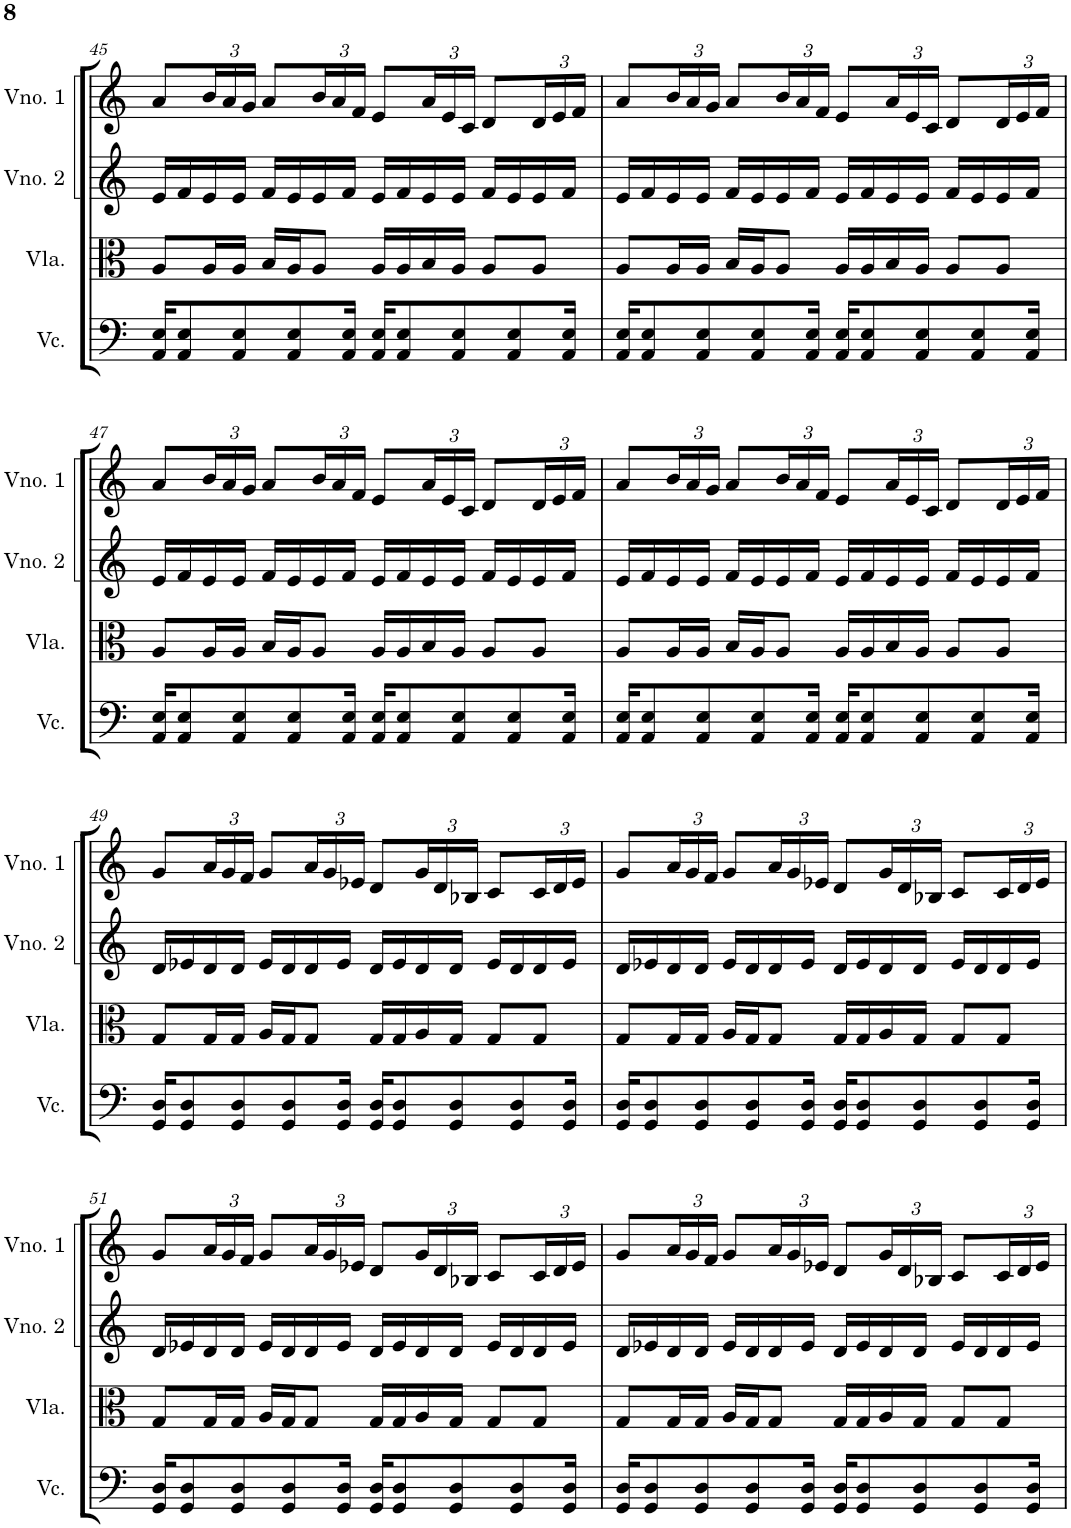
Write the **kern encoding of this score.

**kern	**kern	**kern	**kern
*part4	*part3	*part2	*part1
*staff4	*staff3	*staff2	*staff1
*I"Violoncelo	*I"Viola	*I"Violino 2	*I"Violino 1
*I'Vc.	*I'Vla.	*I'Vno. 2	*I'Vno. 1
!!LO:PB:g=z
*clefF4	*clefC3	*clefG2	*clefG2
*k[]	*k[]	*k[]	*k[]
*M4/4	*M4/4	*M4/4	*M4/4
=45	=45	=45	=45
16AA/ 16E/KL	8A/L	16e/LL	8a/L
8AA/ 8E/	.	16f/	.
*	*	*	*Xbrackettup
.	16A/L	16e/	24b/L
.	.	.	24a/
8AA/ 8E/	16A/JJ	16e/JJ	.
.	.	.	24g/JJ
.	16B/LL	16f/LL	8a/L
8AA/ 8E/	16A/J	16e/	.
.	8A/J	16e/	24b/L
.	.	.	24a/
16AA/ 16E/Jk	.	16f/JJ	.
.	.	.	24f/JJ
16AA/ 16E/KL	16A/LL	16e/LL	8e/L
8AA/ 8E/	16A/	16f/	.
.	16B/	16e/	24a/L
.	.	.	24e/
8AA/ 8E/	16A/JJ	16e/JJ	.
.	.	.	24c/JJ
.	8A/L	16f/LL	8d/L
8AA/ 8E/	.	16e/	.
.	8A/J	16e/	24d/L
.	.	.	24e/
16AA/ 16E/Jk	.	16f/JJ	.
.	.	.	24f/JJ
=46	=46	=46	=46
16AA/ 16E/KL	8A/L	16e/LL	8a/L
8AA/ 8E/	.	16f/	.
.	16A/L	16e/	24b/L
.	.	.	24a/
8AA/ 8E/	16A/JJ	16e/JJ	.
.	.	.	24g/JJ
.	16B/LL	16f/LL	8a/L
8AA/ 8E/	16A/J	16e/	.
.	8A/J	16e/	24b/L
.	.	.	24a/
16AA/ 16E/Jk	.	16f/JJ	.
.	.	.	24f/JJ
16AA/ 16E/KL	16A/LL	16e/LL	8e/L
8AA/ 8E/	16A/	16f/	.
.	16B/	16e/	24a/L
.	.	.	24e/
8AA/ 8E/	16A/JJ	16e/JJ	.
.	.	.	24c/JJ
.	8A/L	16f/LL	8d/L
8AA/ 8E/	.	16e/	.
.	8A/J	16e/	24d/L
.	.	.	24e/
16AA/ 16E/Jk	.	16f/JJ	.
.	.	.	24f/JJ
!!LO:LB:g=z
=47	=47	=47	=47
16AA/ 16E/KL	8A/L	16e/LL	8a/L
8AA/ 8E/	.	16f/	.
.	16A/L	16e/	24b/L
.	.	.	24a/
8AA/ 8E/	16A/JJ	16e/JJ	.
.	.	.	24g/JJ
.	16B/LL	16f/LL	8a/L
8AA/ 8E/	16A/J	16e/	.
.	8A/J	16e/	24b/L
.	.	.	24a/
16AA/ 16E/Jk	.	16f/JJ	.
.	.	.	24f/JJ
16AA/ 16E/KL	16A/LL	16e/LL	8e/L
8AA/ 8E/	16A/	16f/	.
.	16B/	16e/	24a/L
.	.	.	24e/
8AA/ 8E/	16A/JJ	16e/JJ	.
.	.	.	24c/JJ
.	8A/L	16f/LL	8d/L
8AA/ 8E/	.	16e/	.
.	8A/J	16e/	24d/L
.	.	.	24e/
16AA/ 16E/Jk	.	16f/JJ	.
.	.	.	24f/JJ
=48	=48	=48	=48
16AA/ 16E/KL	8A/L	16e/LL	8a/L
8AA/ 8E/	.	16f/	.
.	16A/L	16e/	24b/L
.	.	.	24a/
8AA/ 8E/	16A/JJ	16e/JJ	.
.	.	.	24g/JJ
.	16B/LL	16f/LL	8a/L
8AA/ 8E/	16A/J	16e/	.
.	8A/J	16e/	24b/L
.	.	.	24a/
16AA/ 16E/Jk	.	16f/JJ	.
.	.	.	24f/JJ
16AA/ 16E/KL	16A/LL	16e/LL	8e/L
8AA/ 8E/	16A/	16f/	.
.	16B/	16e/	24a/L
.	.	.	24e/
8AA/ 8E/	16A/JJ	16e/JJ	.
.	.	.	24c/JJ
.	8A/L	16f/LL	8d/L
8AA/ 8E/	.	16e/	.
.	8A/J	16e/	24d/L
.	.	.	24e/
16AA/ 16E/Jk	.	16f/JJ	.
.	.	.	24f/JJ
!!LO:LB:g=z
=49	=49	=49	=49
16GG/ 16D/KL	8G/L	16d/LL	8g/L
8GG/ 8D/	.	16e-X/	.
.	16G/L	16d/	24a/L
.	.	.	24g/
8GG/ 8D/	16G/JJ	16d/JJ	.
.	.	.	24f/JJ
.	16A/LL	16e-/LL	8g/L
8GG/ 8D/	16G/J	16d/	.
.	8G/J	16d/	24a/L
.	.	.	24g/
16GG/ 16D/Jk	.	16e-/JJ	.
.	.	.	24e-X/JJ
16GG/ 16D/KL	16G/LL	16d/LL	8d/L
8GG/ 8D/	16G/	16e-/	.
.	16A/	16d/	24g/L
.	.	.	24d/
8GG/ 8D/	16G/JJ	16d/JJ	.
.	.	.	24B-X/JJ
.	8G/L	16e-/LL	8c/L
8GG/ 8D/	.	16d/	.
.	8G/J	16d/	24c/L
.	.	.	24d/
16GG/ 16D/Jk	.	16e-/JJ	.
.	.	.	24e-/JJ
=50	=50	=50	=50
16GG/ 16D/KL	8G/L	16d/LL	8g/L
8GG/ 8D/	.	16e-X/	.
.	16G/L	16d/	24a/L
.	.	.	24g/
8GG/ 8D/	16G/JJ	16d/JJ	.
.	.	.	24f/JJ
.	16A/LL	16e-/LL	8g/L
8GG/ 8D/	16G/J	16d/	.
.	8G/J	16d/	24a/L
.	.	.	24g/
16GG/ 16D/Jk	.	16e-/JJ	.
.	.	.	24e-X/JJ
16GG/ 16D/KL	16G/LL	16d/LL	8d/L
8GG/ 8D/	16G/	16e-/	.
.	16A/	16d/	24g/L
.	.	.	24d/
8GG/ 8D/	16G/JJ	16d/JJ	.
.	.	.	24B-X/JJ
.	8G/L	16e-/LL	8c/L
8GG/ 8D/	.	16d/	.
.	8G/J	16d/	24c/L
.	.	.	24d/
16GG/ 16D/Jk	.	16e-/JJ	.
.	.	.	24e-/JJ
!!LO:LB:g=z
=51	=51	=51	=51
16GG/ 16D/KL	8G/L	16d/LL	8g/L
8GG/ 8D/	.	16e-X/	.
.	16G/L	16d/	24a/L
.	.	.	24g/
8GG/ 8D/	16G/JJ	16d/JJ	.
.	.	.	24f/JJ
.	16A/LL	16e-/LL	8g/L
8GG/ 8D/	16G/J	16d/	.
.	8G/J	16d/	24a/L
.	.	.	24g/
16GG/ 16D/Jk	.	16e-/JJ	.
.	.	.	24e-X/JJ
16GG/ 16D/KL	16G/LL	16d/LL	8d/L
8GG/ 8D/	16G/	16e-/	.
.	16A/	16d/	24g/L
.	.	.	24d/
8GG/ 8D/	16G/JJ	16d/JJ	.
.	.	.	24B-X/JJ
.	8G/L	16e-/LL	8c/L
8GG/ 8D/	.	16d/	.
.	8G/J	16d/	24c/L
.	.	.	24d/
16GG/ 16D/Jk	.	16e-/JJ	.
.	.	.	24e-/JJ
=52	=52	=52	=52
16GG/ 16D/KL	8G/L	16d/LL	8g/L
8GG/ 8D/	.	16e-X/	.
.	16G/L	16d/	24a/L
.	.	.	24g/
8GG/ 8D/	16G/JJ	16d/JJ	.
.	.	.	24f/JJ
.	16A/LL	16e-/LL	8g/L
8GG/ 8D/	16G/J	16d/	.
.	8G/J	16d/	24a/L
.	.	.	24g/
16GG/ 16D/Jk	.	16e-/JJ	.
.	.	.	24e-X/JJ
16GG/ 16D/KL	16G/LL	16d/LL	8d/L
8GG/ 8D/	16G/	16e-/	.
.	16A/	16d/	24g/L
.	.	.	24d/
8GG/ 8D/	16G/JJ	16d/JJ	.
.	.	.	24B-X/JJ
.	8G/L	16e-/LL	8c/L
8GG/ 8D/	.	16d/	.
.	8G/J	16d/	24c/L
.	.	.	24d/
16GG/ 16D/Jk	.	16e-/JJ	.
.	.	.	24e-/JJ
=	=	=	=
*-	*-	*-	*-
